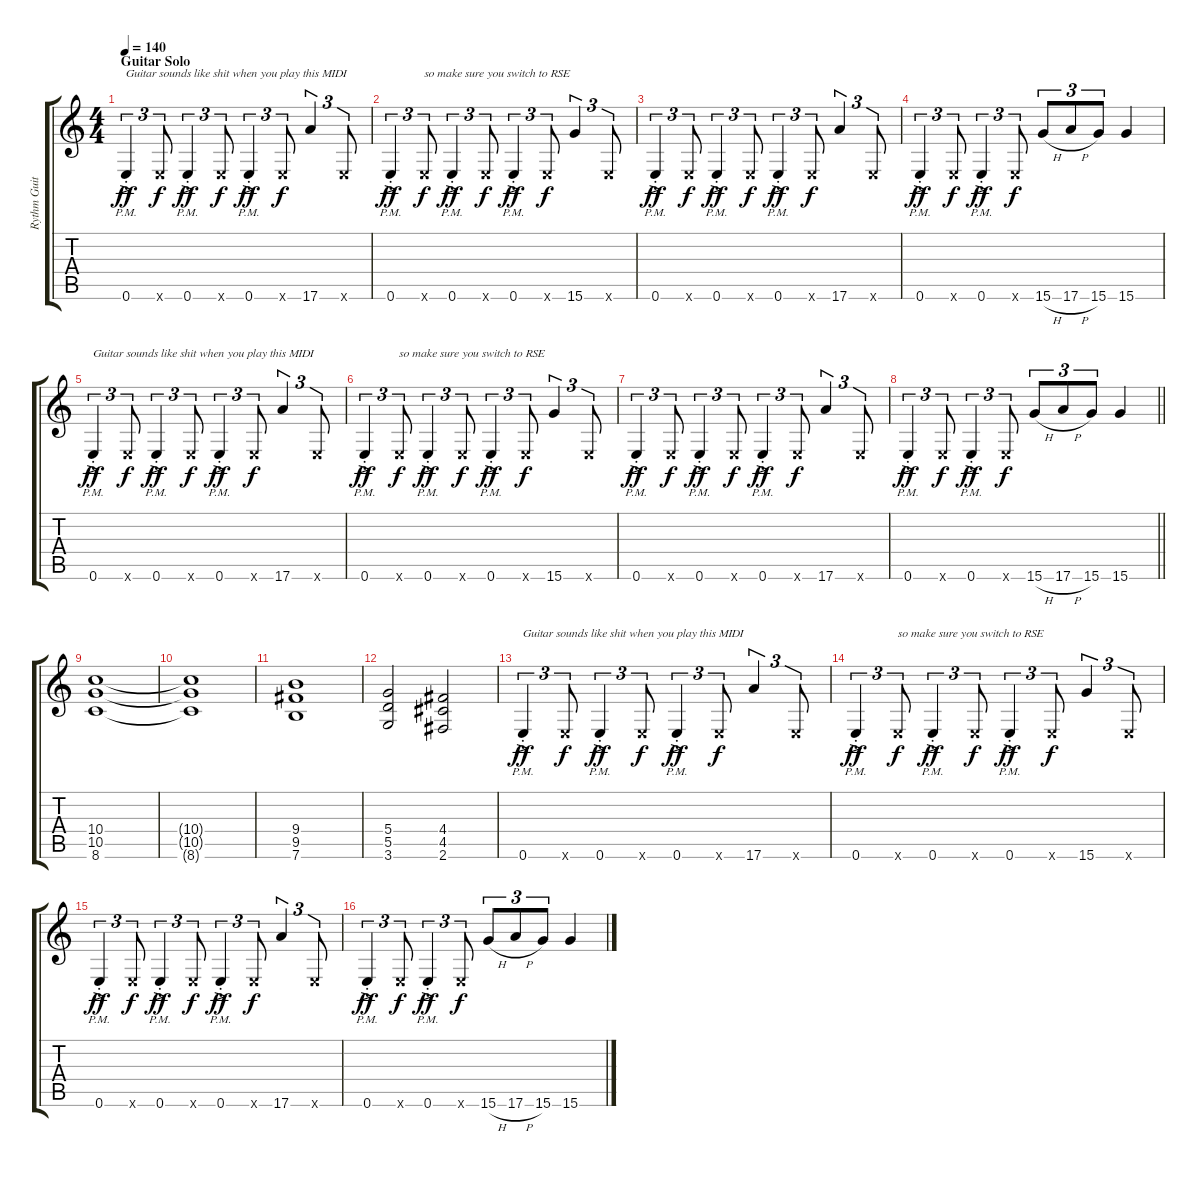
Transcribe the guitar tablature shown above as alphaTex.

\track ("Rythm Guitar (Aidan Nemeth)" "Rythm Guit") {instrument overdrivenguitar}
\staff {score tabs}
\tuning (E4 B3 G3 D3 A2 E2) {hide}
\ts (4 4)
\section ("" "Guitar Solo")
\tempo 140
\clef g2
\ks c
0.6{ac pm st}.4{tu (3 2) txt "Guitar sounds like shit when you play this MIDI" dy ff} 0.6{x}.8{tu (3 2) dy f} 0.6{ac pm st}.4{tu (3 2) dy ff} 0.6{x}.8{tu (3 2) dy f} 0.6{ac pm st}.4{tu (3 2) dy ff} 0.6{x}.8{tu (3 2) dy f} 17.6.4{tu (3 2)} 0.6{x}.8{tu (3 2)} |
0.6{ac pm st}.4{tu (3 2) dy ff} 0.6{x}.8{tu (3 2) txt "so make sure you switch to RSE" dy f} 0.6{ac pm st}.4{tu (3 2) dy ff} 0.6{x}.8{tu (3 2) dy f} 0.6{ac pm st}.4{tu (3 2) dy ff} 0.6{x}.8{tu (3 2) dy f} 15.6.4{tu (3 2)} 0.6{x}.8{tu (3 2)} |
0.6{ac pm st}.4{tu (3 2) dy ff} 0.6{x}.8{tu (3 2) dy f} 0.6{ac pm st}.4{tu (3 2) dy ff} 0.6{x}.8{tu (3 2) dy f} 0.6{ac pm st}.4{tu (3 2) dy ff} 0.6{x}.8{tu (3 2) dy f} 17.6.4{tu (3 2)} 0.6{x}.8{tu (3 2)} |
0.6{ac pm st}.4{tu (3 2) dy ff} 0.6{x}.8{tu (3 2) dy f} 0.6{ac pm st}.4{tu (3 2) dy ff} 0.6{x}.8{tu (3 2) dy f} 15.6{h}.8{tu (3 2)} 17.6{h}.8{tu (3 2)} 15.6.8{tu (3 2)} 15.6.4 |
0.6{ac pm st}.4{tu (3 2) txt "Guitar sounds like shit when you play this MIDI" dy ff} 0.6{x}.8{tu (3 2) dy f} 0.6{ac pm st}.4{tu (3 2) dy ff} 0.6{x}.8{tu (3 2) dy f} 0.6{ac pm st}.4{tu (3 2) dy ff} 0.6{x}.8{tu (3 2) dy f} 17.6.4{tu (3 2)} 0.6{x}.8{tu (3 2)} |
0.6{ac pm st}.4{tu (3 2) dy ff} 0.6{x}.8{tu (3 2) txt "so make sure you switch to RSE" dy f} 0.6{ac pm st}.4{tu (3 2) dy ff} 0.6{x}.8{tu (3 2) dy f} 0.6{ac pm st}.4{tu (3 2) dy ff} 0.6{x}.8{tu (3 2) dy f} 15.6.4{tu (3 2)} 0.6{x}.8{tu (3 2)} |
0.6{ac pm st}.4{tu (3 2) dy ff} 0.6{x}.8{tu (3 2) dy f} 0.6{ac pm st}.4{tu (3 2) dy ff} 0.6{x}.8{tu (3 2) dy f} 0.6{ac pm st}.4{tu (3 2) dy ff} 0.6{x}.8{tu (3 2) dy f} 17.6.4{tu (3 2)} 0.6{x}.8{tu (3 2)} |
\barLineRight lightlight
0.6{ac pm st}.4{tu (3 2) dy ff} 0.6{x}.8{tu (3 2) dy f} 0.6{ac pm st}.4{tu (3 2) dy ff} 0.6{x}.8{tu (3 2) dy f} 15.6{h}.8{tu (3 2)} 17.6{h}.8{tu (3 2)} 15.6.8{tu (3 2)} 15.6.4 |
(10.4 10.5 8.6).1 |
(10.4{t} 10.5{t} 8.6{t}).1 |
(9.4 9.5 7.6).1 |
(5.4 5.5 3.6).2 (4.4 4.5 2.6).2 |
0.6{ac pm st}.4{tu (3 2) txt "Guitar sounds like shit when you play this MIDI" dy ff} 0.6{x}.8{tu (3 2) dy f} 0.6{ac pm st}.4{tu (3 2) dy ff} 0.6{x}.8{tu (3 2) dy f} 0.6{ac pm st}.4{tu (3 2) dy ff} 0.6{x}.8{tu (3 2) dy f} 17.6.4{tu (3 2)} 0.6{x}.8{tu (3 2)} |
0.6{ac pm st}.4{tu (3 2) dy ff} 0.6{x}.8{tu (3 2) txt "so make sure you switch to RSE" dy f} 0.6{ac pm st}.4{tu (3 2) dy ff} 0.6{x}.8{tu (3 2) dy f} 0.6{ac pm st}.4{tu (3 2) dy ff} 0.6{x}.8{tu (3 2) dy f} 15.6.4{tu (3 2)} 0.6{x}.8{tu (3 2)} |
0.6{ac pm st}.4{tu (3 2) dy ff} 0.6{x}.8{tu (3 2) dy f} 0.6{ac pm st}.4{tu (3 2) dy ff} 0.6{x}.8{tu (3 2) dy f} 0.6{ac pm st}.4{tu (3 2) dy ff} 0.6{x}.8{tu (3 2) dy f} 17.6.4{tu (3 2)} 0.6{x}.8{tu (3 2)} |
0.6{ac pm st}.4{tu (3 2) dy ff} 0.6{x}.8{tu (3 2) dy f} 0.6{ac pm st}.4{tu (3 2) dy ff} 0.6{x}.8{tu (3 2) dy f} 15.6{h}.8{tu (3 2)} 17.6{h}.8{tu (3 2)} 15.6.8{tu (3 2)} 15.6.4
